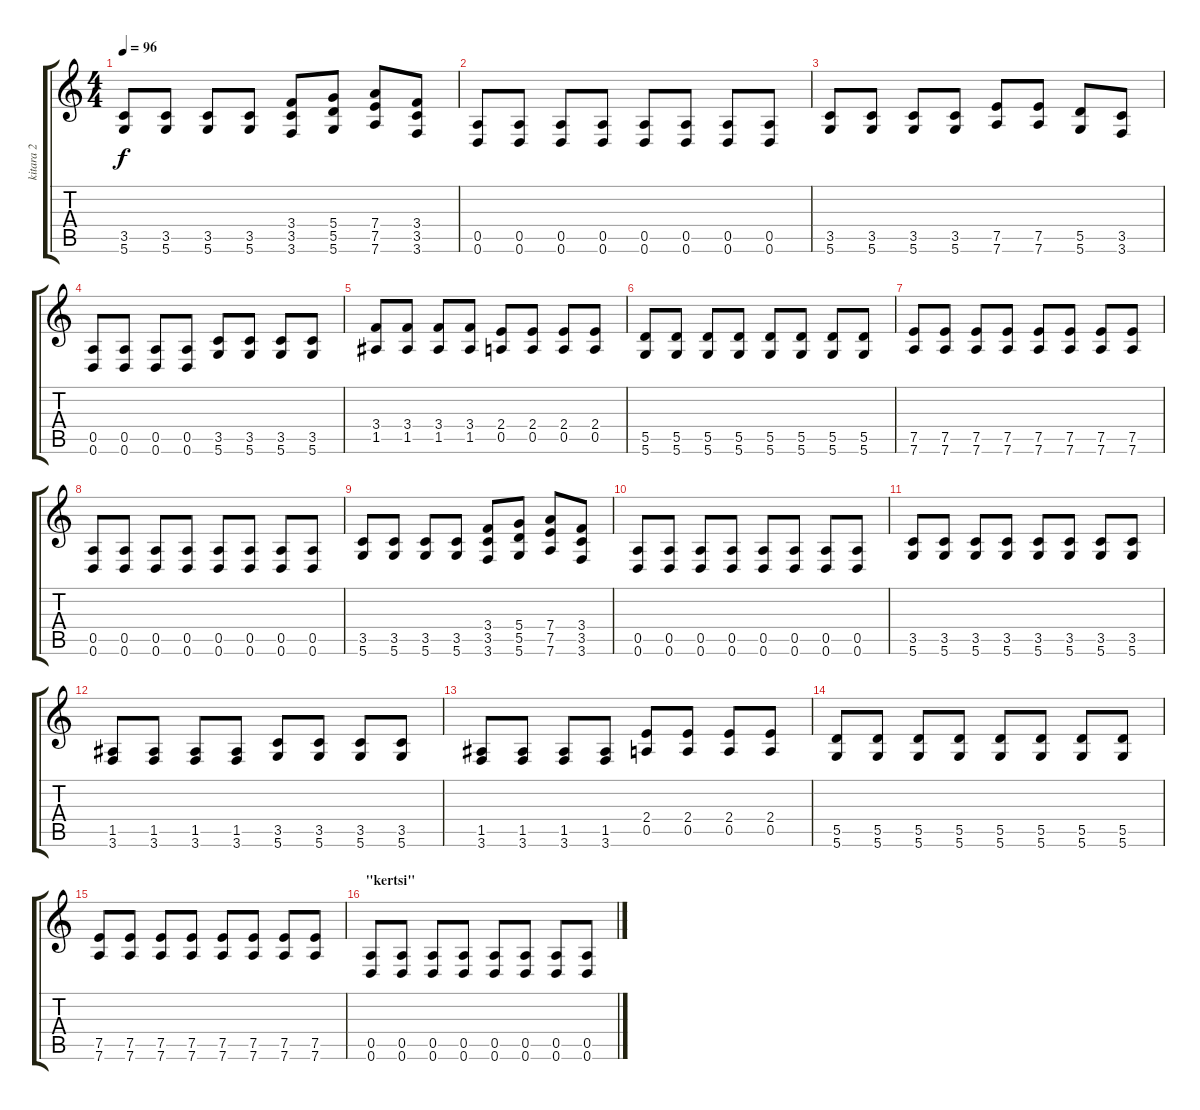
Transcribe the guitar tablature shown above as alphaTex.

\track ("kitara 2" "kitara 2") {instrument acousticguitarsteel}
\staff {score tabs}
\tuning (E4 B3 G3 D3 A2 D2) {hide}
\ts (4 4)
\tempo 96
\clef g2
\ks c
(3.5 5.6).8{dy f} (3.5 5.6).8 (3.5 5.6).8 (3.5 5.6).8 (3.4 3.5 3.6).8 (5.4 5.5 5.6).8 (7.4 7.5 7.6).8 (3.4 3.5 3.6).8 |
(0.5 0.6).8 (0.5 0.6).8 (0.5 0.6).8 (0.5 0.6).8 (0.5 0.6).8 (0.5 0.6).8 (0.5 0.6).8 (0.5 0.6).8 |
(3.5 5.6).8 (3.5 5.6).8 (3.5 5.6).8 (3.5 5.6).8 (7.5 7.6).8 (7.5 7.6).8 (5.5 5.6).8 (3.5 3.6).8 |
(0.5 0.6).8 (0.5 0.6).8 (0.5 0.6).8 (0.5 0.6).8 (3.5 5.6).8 (3.5 5.6).8 (3.5 5.6).8 (3.5 5.6).8 |
(3.4 1.5).8 (3.4 1.5).8 (3.4 1.5).8 (3.4 1.5).8 (2.4 0.5).8 (2.4 0.5).8 (2.4 0.5).8 (2.4 0.5).8 |
(5.5 5.6).8 (5.5 5.6).8 (5.5 5.6).8 (5.5 5.6).8 (5.5 5.6).8 (5.5 5.6).8 (5.5 5.6).8 (5.5 5.6).8 |
(7.5 7.6).8 (7.5 7.6).8 (7.5 7.6).8 (7.5 7.6).8 (7.5 7.6).8 (7.5 7.6).8 (7.5 7.6).8 (7.5 7.6).8 |
(0.5 0.6).8 (0.5 0.6).8 (0.5 0.6).8 (0.5 0.6).8 (0.5 0.6).8 (0.5 0.6).8 (0.5 0.6).8 (0.5 0.6).8 |
(3.5 5.6).8 (3.5 5.6).8 (3.5 5.6).8 (3.5 5.6).8 (3.4 3.5 3.6).8 (5.4 5.5 5.6).8 (7.4 7.5 7.6).8 (3.4 3.5 3.6).8 |
(0.5 0.6).8 (0.5 0.6).8 (0.5 0.6).8 (0.5 0.6).8 (0.5 0.6).8 (0.5 0.6).8 (0.5 0.6).8 (0.5 0.6).8 |
(3.5 5.6).8 (3.5 5.6).8 (3.5 5.6).8 (3.5 5.6).8 (3.5 5.6).8 (3.5 5.6).8 (3.5 5.6).8 (3.5 5.6).8 |
(1.5 3.6).8 (1.5 3.6).8 (1.5 3.6).8 (1.5 3.6).8 (3.5 5.6).8 (3.5 5.6).8 (3.5 5.6).8 (3.5 5.6).8 |
(1.5 3.6).8 (1.5 3.6).8 (1.5 3.6).8 (1.5 3.6).8 (2.4 0.5).8 (2.4 0.5).8 (2.4 0.5).8 (2.4 0.5).8 |
(5.5 5.6).8 (5.5 5.6).8 (5.5 5.6).8 (5.5 5.6).8 (5.5 5.6).8 (5.5 5.6).8 (5.5 5.6).8 (5.5 5.6).8 |
(7.5 7.6).8 (7.5 7.6).8 (7.5 7.6).8 (7.5 7.6).8 (7.5 7.6).8 (7.5 7.6).8 (7.5 7.6).8 (7.5 7.6).8 |
\section ("" "\"kertsi\"")
(0.5 0.6).8{balance 16 instrument distortionguitar} (0.5 0.6).8 (0.5 0.6).8 (0.5 0.6).8 (0.5 0.6).8 (0.5 0.6).8 (0.5 0.6).8 (0.5 0.6).8
